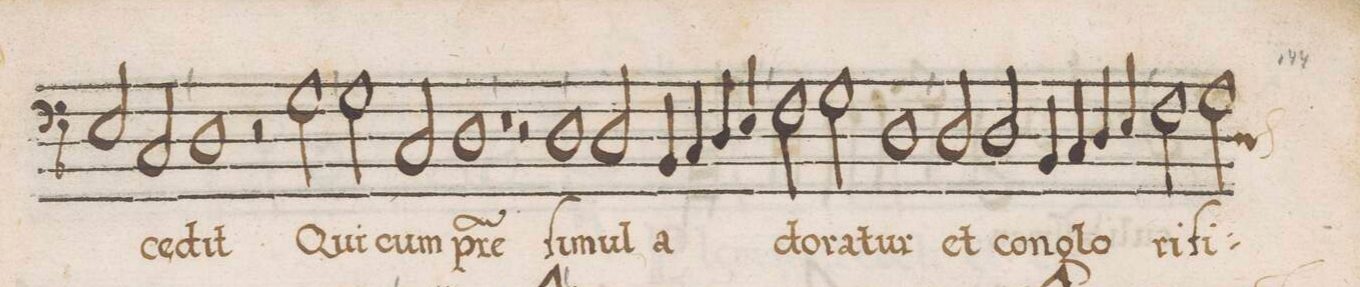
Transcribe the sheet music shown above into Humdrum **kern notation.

**kern	**text
*I"BASSVS	*
*clefF4	*
*k[b-]	*
*met(C|)	*
*M2/1	*
2E-/	.
2C/	-ce-
=127	=127
1D\	-dit
2r	.
2G\	Qui
=128	=128
2G\	cum
2C/	p(at)-
1D\	-re
=129	=129
1r	.
2r	.
1D\	ſi-
=130	=130
2D/	-mul
4BB-/	a-
4C/	.
4D/	.
4E/	.
=131	=131
2F\	-do-
2G\	-ra-
1D\	-tur
=132	=132
2D/	et
2D/	con-
4BB-/	-glo-
4C/	.
4D/	.
4E/	.
=133	=133
2F\	-ri-
*custos:D	*
2G\	-fi-
*-	*-
